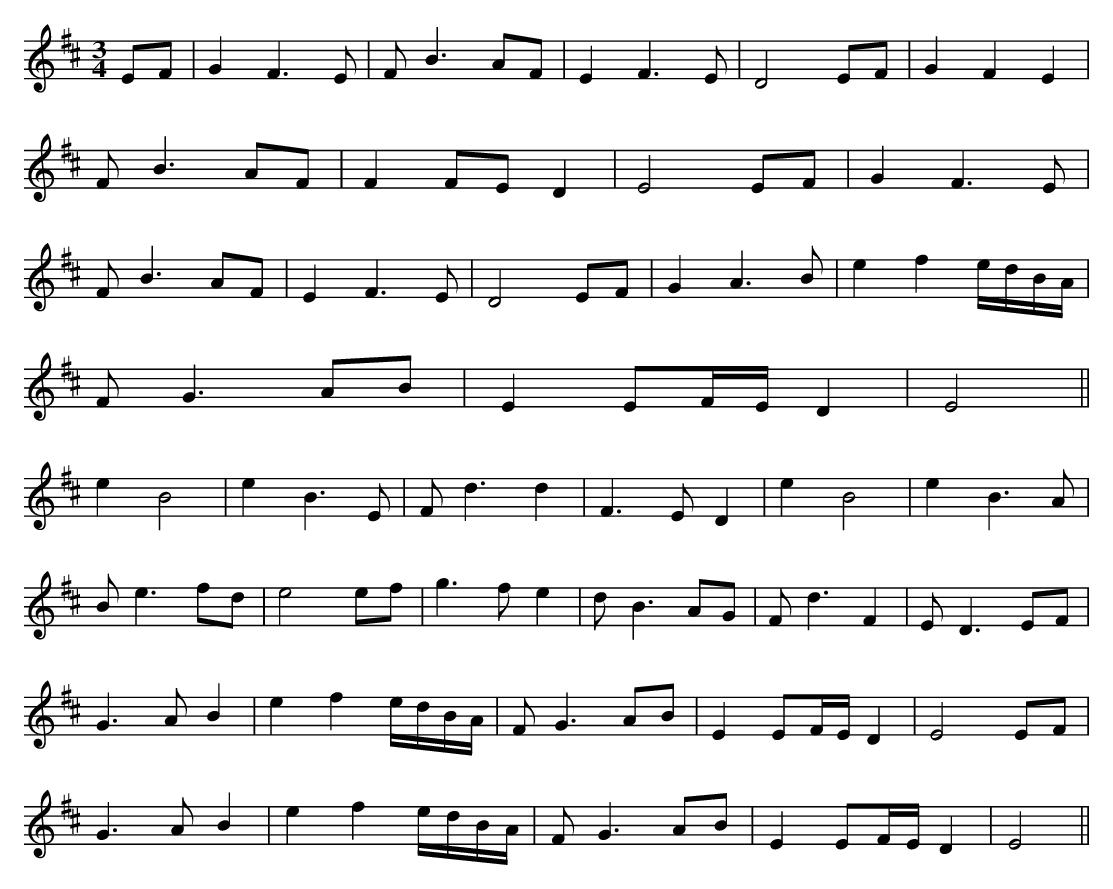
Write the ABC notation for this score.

X:1
M:3/4
K:Edor
EF|G2 F3 E|F B3 AF|E2 F3 E|D4 EF|G2 F2 E2|
F B3 AF|F2 FE D2|E4 EF|G2 F3 E|
F B3 AF|E2 F3 E|D4 EF|G2 A3B|e2 f2 e/d/B/A/|
FG3 AB|E2 EF/E/ D2|E4||
e2 B4|e2 B3E|Fd3 d2|F3E D2|e2 B4|e2 B3A|
Be3 fd|e4 ef|g3 f e2|dB3 AG|Fd3 F2|ED3 EF|
G3A B2|e2 f2 e/d/B/A/|FG3 AB|E2 EF/E/ D2|E4 EF|
G3A B2|e2 f2 e/d/B/A/|FG3 AB|E2 EF/E/ D2|E4||
